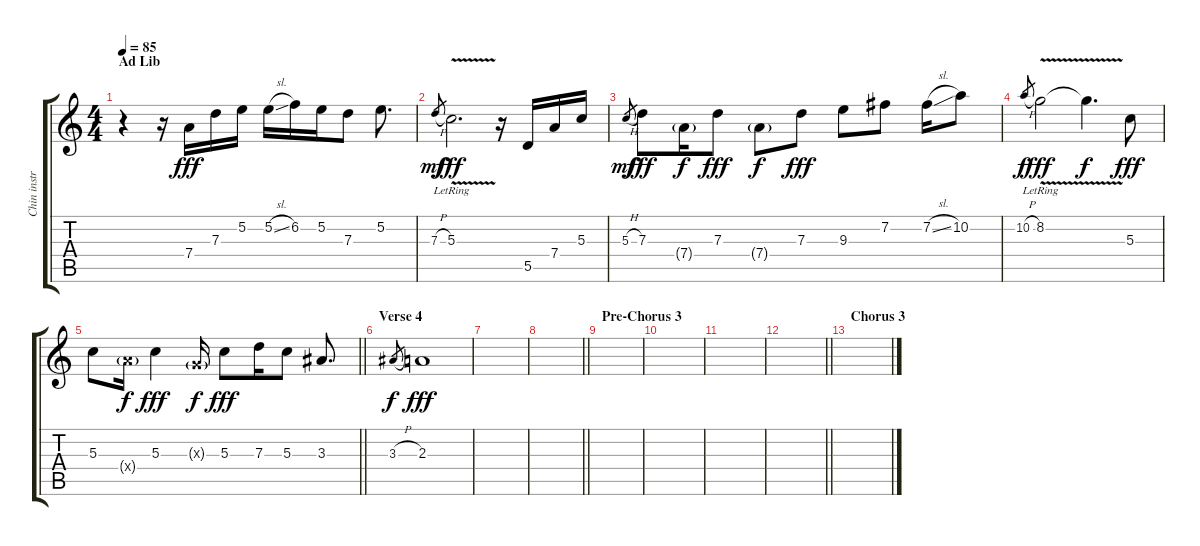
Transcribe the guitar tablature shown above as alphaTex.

\track ("Chin instrumental" "Chin instr") {instrument acousticguitarnylon}
\staff {score tabs}
\tuning (E4 B3 G3 D3 A2 E2) {hide}
\ts (4 4)
\section ("" "Ad Lib")
\tempo 85
\clef g2
\ks c
r.4{dy fff} r.16 7.4.16 7.3.16 5.2.16 5.2{sl}.16 6.2.16 5.2.16 7.3.8 5.2.8{d} |
7.3{h}.8{gr dy mf} 5.3{v lr}.2{d dy fff} r.16 5.5.16 7.4.16 5.3.16 |
5.3{h}.8{gr dy mf} 7.3.8{dy fff} 7.4{g}.16{dy f} 7.3.8{dy fff} 7.4{g}.8{dy f} 7.3.8{dy fff} 9.3.8 7.2.8 7.2{sl}.16 10.2.8 |
10.2{h}.8{gr dy f} 8.2{v lr}.2{dy fff} 8.2{t}.4{d dy f} 5.3.8{dy fff} |
\barLineRight lightlight
5.3.8 7.4{g x}.16{dy f} 5.3.4{dy fff} 0.3{g x}.16{dy f} 5.3.8{dy fff} 7.3.16 5.3.8 3.3.8{d} |
\section ("" "Verse 4")
3.3{h}.8{gr dy f} 2.3.1{dy fff} |
|
\barLineRight lightlight
|
\section ("" "Pre-Chorus 3")
|
|
|
\barLineRight lightlight
|
\section ("" "Chorus 3")
